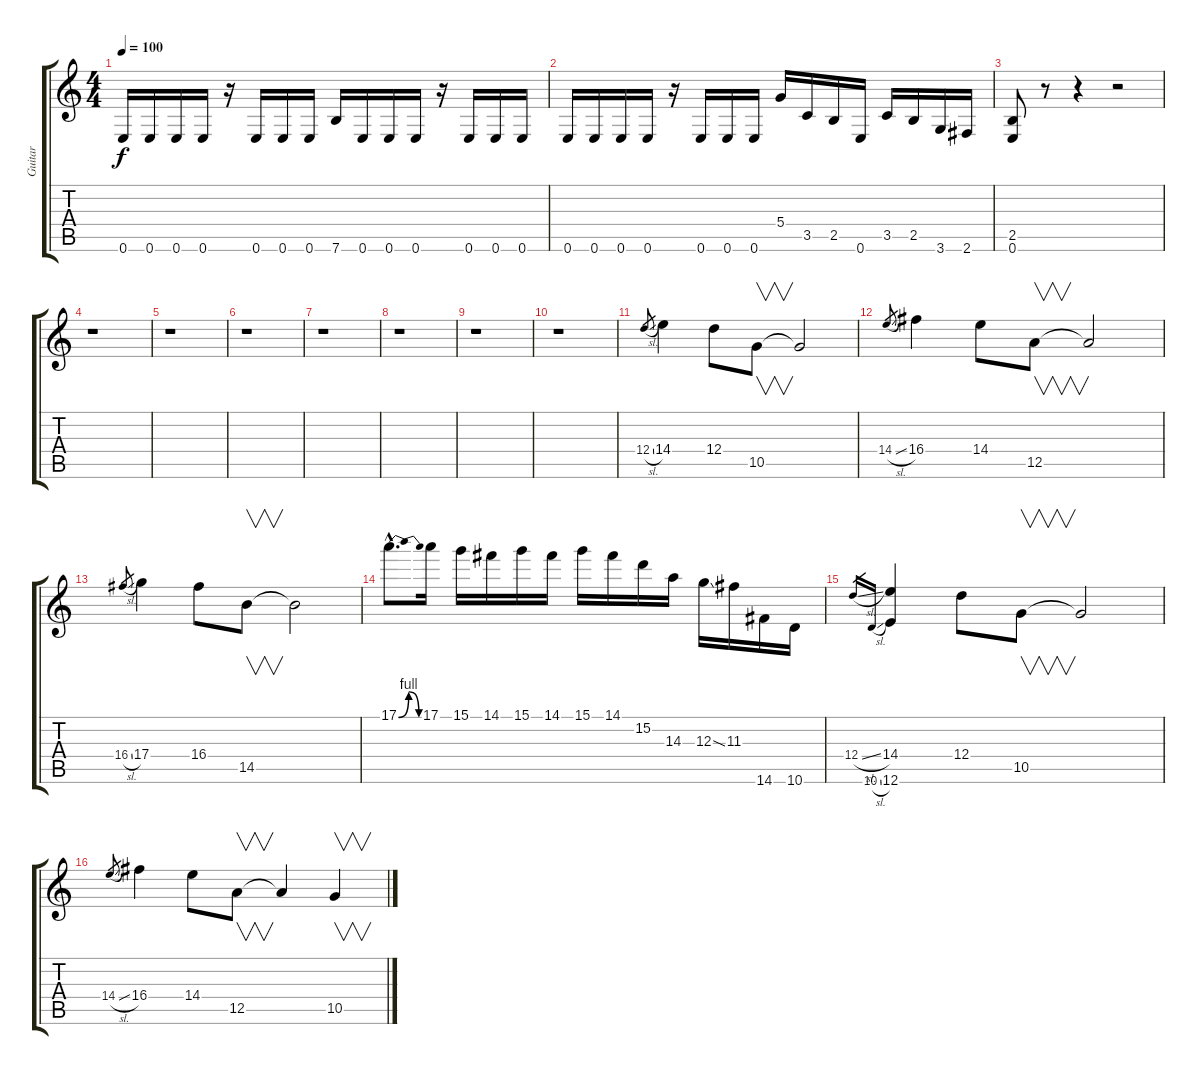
\track ("Guitar" "Guitar") {instrument distortionguitar}
\staff {score tabs}
\tuning (E4 B3 G3 D3 A2 E2) {hide}
\ts (4 4)
\tempo 100
\clef g2
\ks c
0.6.16{dy f} 0.6.16 0.6.16 0.6.16 r.16 0.6.16 0.6.16 0.6.16 7.6.16 0.6.16 0.6.16 0.6.16 r.16 0.6.16 0.6.16 0.6.16 |
0.6.16 0.6.16 0.6.16 0.6.16 r.16 0.6.16 0.6.16 0.6.16 5.4.16 3.5.16 2.5.16 0.6.16 3.5.16 2.5.16 3.6.16 2.6.16 |
(2.5 0.6).8 r.8 r.4 r.2 |
r.1 |
r.1 |
r.1 |
r.1 |
r.1 |
r.1 |
r.1 |
12.4{sl}.8{gr} 14.4.4 12.4.8 10.5.8{v} 10.5{t}.2 |
14.4{sl}.8{gr} 16.4.4 14.4.8 12.5.8{v} 12.5{t}.2 |
16.4{sl}.8{gr} 17.4.4 16.4.8 14.5.8{v} 14.5{t}.2 |
17.1{be (bendrelease 0 0 15 4 30 4 60 0) hac}.8{d} 17.1.16 15.1.16 14.1.16 15.1.16 14.1.16 15.1.16 14.1.16 15.2.16 14.3.16 12.3{ss}.16 11.3.16 14.6.16 10.6.16 |
12.4{sl}.16{gr} 10.6{sl}.16{gr} (14.4 12.6).4 12.4.8 10.5.8{v} 10.5{t}.2 |
14.4{sl}.8{gr} 16.4.4 14.4.8 12.5.8{v} 12.5{t}.4 10.5.4{v}
